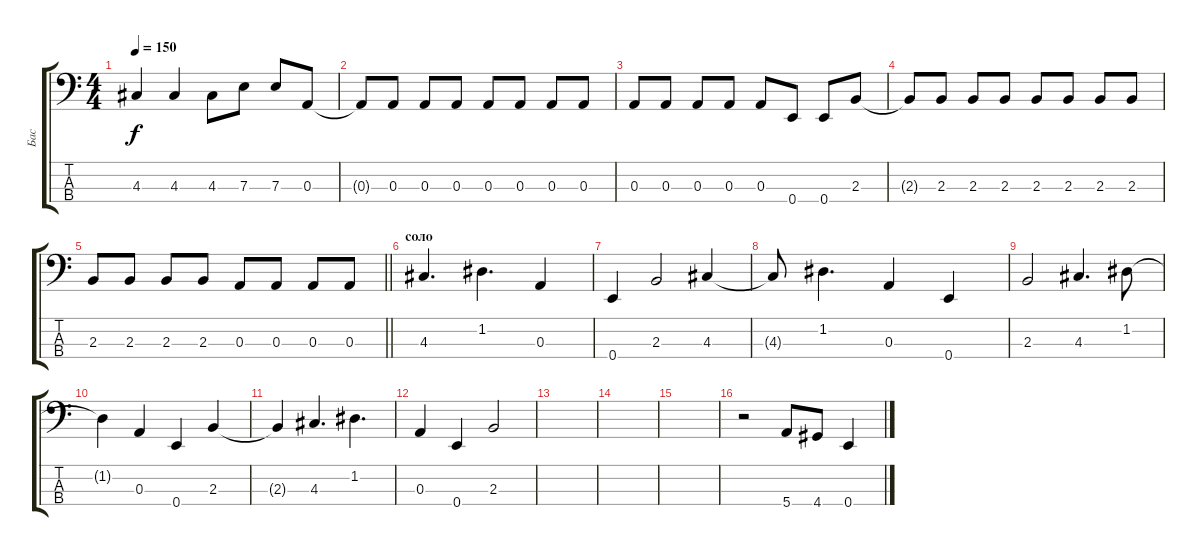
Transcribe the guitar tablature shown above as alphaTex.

\track ("Бас" "Бас") {instrument electricbassfinger}
\staff {score tabs}
\tuning (G2 D2 A1 E1) {hide}
\ts (4 4)
\tempo 150
\clef f4
\ks c
4.3.4{dy f} 4.3.4 4.3.8 7.3.8 7.3.8 0.3.8 |
0.3{t}.8 0.3.8 0.3.8 0.3.8 0.3.8 0.3.8 0.3.8 0.3.8 |
0.3.8 0.3.8 0.3.8 0.3.8 0.3.8 0.4.8 0.4.8 2.3.8 |
2.3{t}.8 2.3.8 2.3.8 2.3.8 2.3.8 2.3.8 2.3.8 2.3.8 |
\barLineRight lightlight
2.3.8 2.3.8 2.3.8 2.3.8 0.3.8 0.3.8 0.3.8 0.3.8 |
\section ("" "соло")
4.3.4{d} 1.2.4{d} 0.3.4 |
0.4.4 2.3.2 4.3.4 |
4.3{t}.8 1.2.4{d} 0.3.4 0.4.4 |
2.3.2 4.3.4{d} 1.2.8 |
1.2{t}.4 0.3.4 0.4.4 2.3.4 |
2.3{t}.4 4.3.4{d} 1.2.4{d} |
0.3.4 0.4.4 2.3.2 |
|
|
|
r.2 5.4.8 4.4.8 0.4.4
